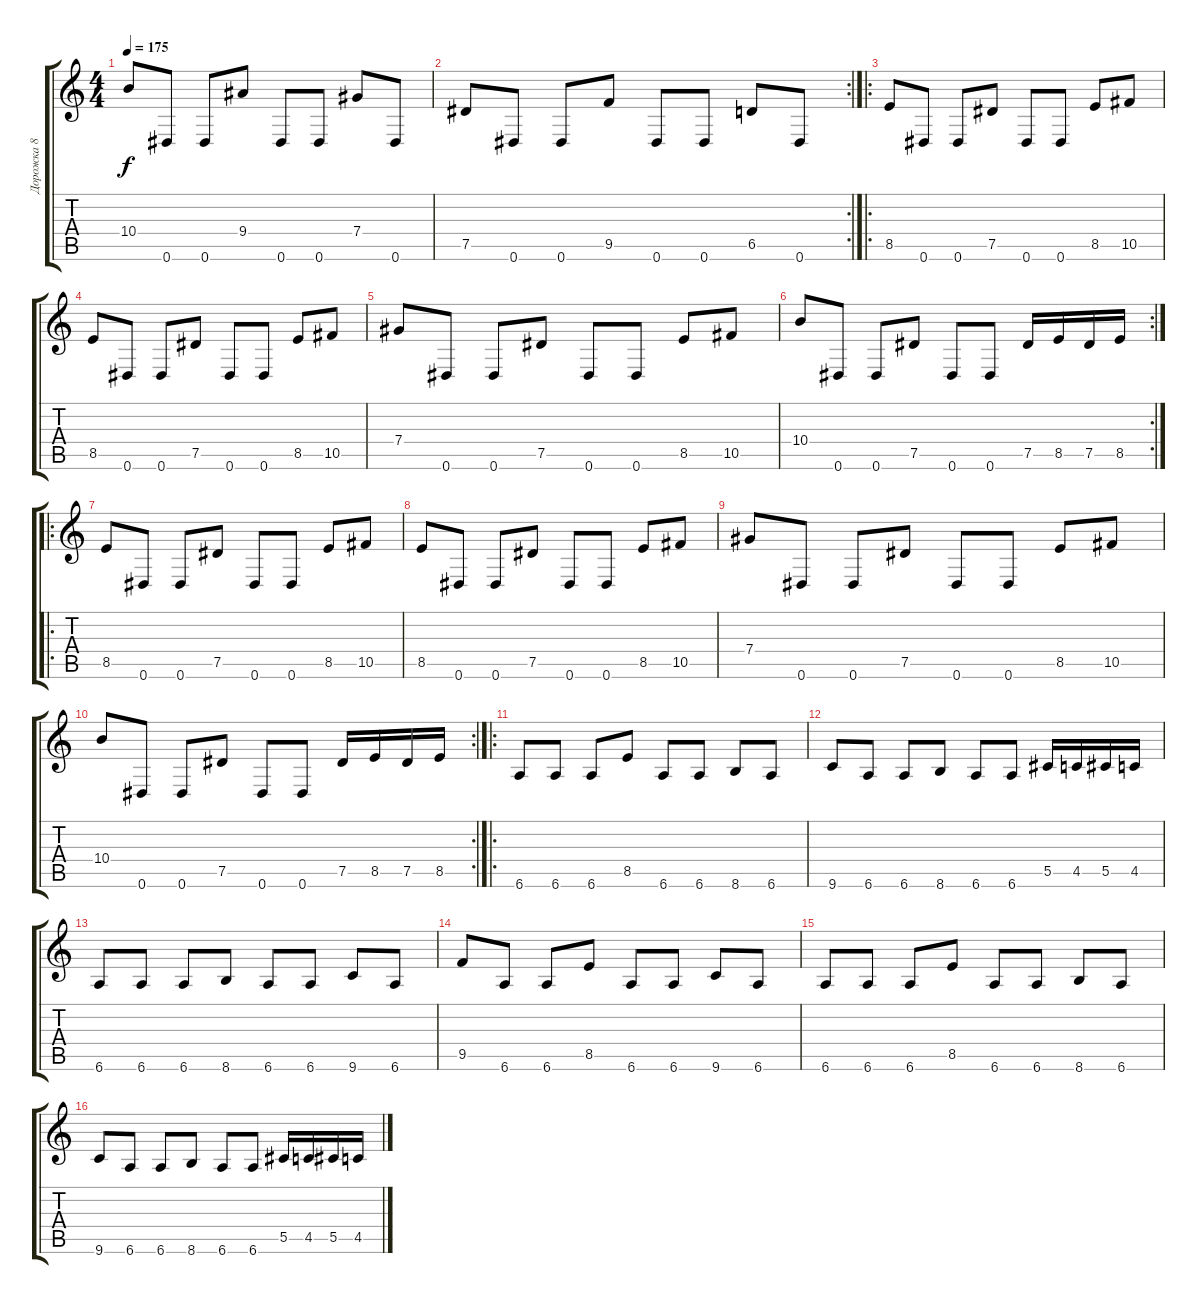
\track ("Дорожка 8" "Дорожка 8") {instrument distortionguitar}
\staff {score tabs}
\tuning (Eb4 Bb3 Gb3 Db3 Ab2 Eb2) {hide}
\ts (4 4)
\tempo 175
\clef g2
\ks c
10.4.8{dy f} 0.6.8 0.6.8 9.4.8 0.6.8 0.6.8 7.4.8 0.6.8 |
\rc 2
7.5.8 0.6.8 0.6.8 9.5.8 0.6.8 0.6.8 6.5.8 0.6.8 |
\ro
8.5.8 0.6.8 0.6.8 7.5.8 0.6.8 0.6.8 8.5.8 10.5.8 |
8.5.8 0.6.8 0.6.8 7.5.8 0.6.8 0.6.8 8.5.8 10.5.8 |
7.4.8 0.6.8 0.6.8 7.5.8 0.6.8 0.6.8 8.5.8 10.5.8 |
\rc 2
10.4.8 0.6.8 0.6.8 7.5.8 0.6.8 0.6.8 7.5.16 8.5.16 7.5.16 8.5.16 |
\ro
8.5.8 0.6.8 0.6.8 7.5.8 0.6.8 0.6.8 8.5.8 10.5.8 |
8.5.8 0.6.8 0.6.8 7.5.8 0.6.8 0.6.8 8.5.8 10.5.8 |
7.4.8 0.6.8 0.6.8 7.5.8 0.6.8 0.6.8 8.5.8 10.5.8 |
\rc 2
10.4.8 0.6.8 0.6.8 7.5.8 0.6.8 0.6.8 7.5.16 8.5.16 7.5.16 8.5.16 |
\ro
6.6.8 6.6.8 6.6.8 8.5.8 6.6.8 6.6.8 8.6.8 6.6.8 |
9.6.8 6.6.8 6.6.8 8.6.8 6.6.8 6.6.8 5.5.16 4.5.16 5.5.16 4.5.16 |
6.6.8 6.6.8 6.6.8 8.6.8 6.6.8 6.6.8 9.6.8 6.6.8 |
9.5.8 6.6.8 6.6.8 8.5.8 6.6.8 6.6.8 9.6.8 6.6.8 |
6.6.8 6.6.8 6.6.8 8.5.8 6.6.8 6.6.8 8.6.8 6.6.8 |
9.6.8 6.6.8 6.6.8 8.6.8 6.6.8 6.6.8 5.5.16 4.5.16 5.5.16 4.5.16
